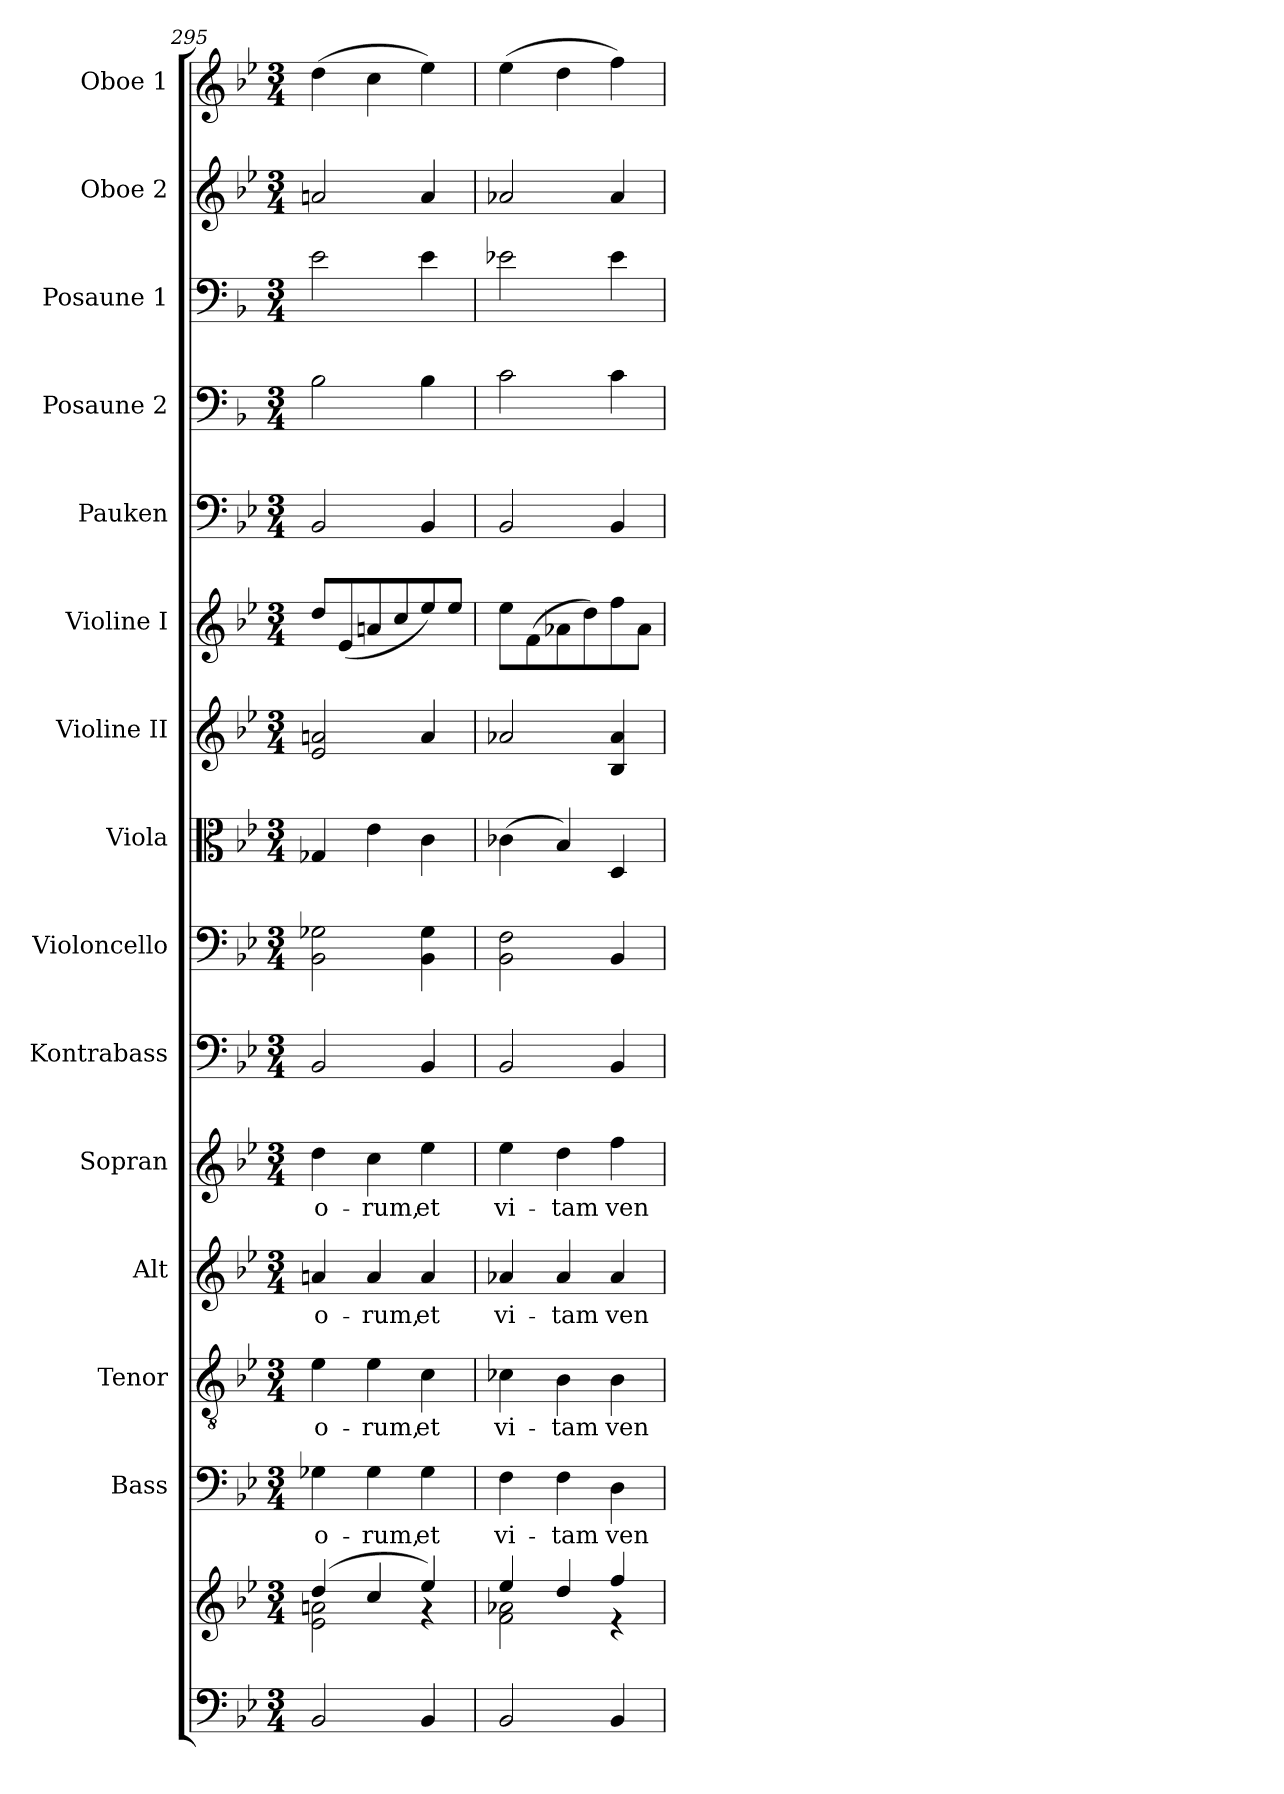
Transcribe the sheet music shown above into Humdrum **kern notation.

**kern	**kern	**kern	**text	**kern	**text	**kern	**text	**kern	**text	**kern	**kern	**kern	**kern	**kern	**kern	**kern	**kern	**kern	**kern
*part15	*part15	*part14	*part14	*part13	*part13	*part12	*part12	*part11	*part11	*part10	*part9	*part8	*part7	*part6	*part5	*part4	*part3	*part2	*part1
*staff16	*staff15	*staff14	*staff14	*staff13	*staff13	*staff12	*staff12	*staff11	*staff11	*staff10	*staff9	*staff8	*staff7	*staff6	*staff5	*staff4	*staff3	*staff2	*staff1
*	*	*I"Bass	*	*I"Tenor	*	*I"Alt	*	*I"Sopran	*	*I"Kontrabass	*I"Violoncello	*I"Viola	*I"Violine II	*I"Violine I	*I"Pauken	*I"Posaune 2	*I"Posaune 1	*I"Oboe 2	*I"Oboe 1
*	*	*I'B.	*	*I'T.	*	*I'A.	*	*I'S.	*	*I'Kb.	*I'Vc.	*I'Vla.	*I'Vl. II	*I'Vl. I	*I'Pk.	*I'Pos. 2	*I'Pos. 1	*I'Ob. 2	*I'Ob. 1
*clefF4	*clefG2	*clefF4	*	*clefGv2	*	*clefG2	*	*clefG2	*	*clefF4	*clefF4	*clefC3	*clefG2	*clefG2	*clefF4	*clefF4	*clefF4	*clefG2	*clefG2
*	*	*	*	*	*	*	*	*	*	*ITrd7c12	*	*	*	*	*	*ITrd4c7	*ITrd4c7	*	*
*k[b-e-]	*k[b-e-]	*k[b-e-]	*	*k[b-e-]	*	*k[b-e-]	*	*k[b-e-]	*	*k[b-e-]	*k[b-e-]	*k[b-e-]	*k[b-e-]	*k[b-e-]	*k[b-e-]	*k[b-e-]	*k[b-e-]	*k[b-e-]	*k[b-e-]
*B-:	*B-:	*B-:	*	*B-:	*	*B-:	*	*B-:	*	*B-:	*B-:	*B-:	*B-:	*B-:	*B-:	*B-:	*B-:	*B-:	*B-:
*M3/4	*M3/4	*M3/4	*	*M3/4	*	*M3/4	*	*M3/4	*	*M3/4	*M3/4	*M3/4	*M3/4	*M3/4	*M3/4	*M3/4	*M3/4	*M3/4	*M3/4
=295	=295	=295	=295	=295	=295	=295	=295	=295	=295	=295	=295	=295	=295	=295	=295	=295	=295	=295	=295
*	*^	*	*	*	*	*	*	*	*	*	*	*	*	*	*	*	*	*	*
!	!	!	!	!LO:LY:b	!	!LO:LY:b	!	!LO:LY:b	!	!LO:LY:b	!	!	!	!	!	!	!	!	!	!
2BB-/	(4dd/	2e-\ 2an\	4G-X\	-o-	4e-\	-o-	4an/	-o-	4dd\	-o-	2BBB-/	2BB-\ 2G-X\	4G-X/	2e-/ 2an/	8dd/L	2BB-/	2E-\	2A\	2an/	(>4dd\
.	.	.	.	.	.	.	.	.	.	.	.	.	.	.	(<8e-/	.	.	.	.	.
!	!	!	!	!LO:LY:b	!	!LO:LY:b	!	!LO:LY:b	!	!LO:LY:b	!	!	!	!	!	!	!	!	!	!
.	4cc/	.	4G-\	-rum,	4e-\	-rum,	4a/	-rum,	4cc\	-rum,	.	.	4e-\	.	8an/	.	.	.	.	4cc\
.	.	.	.	.	.	.	.	.	.	.	.	.	.	.	8cc/	.	.	.	.	.
!	!	!	!	!LO:LY:b	!	!LO:LY:b	!	!LO:LY:b	!	!LO:LY:b	!	!	!	!	!	!	!	!	!	!
4BB-/	4ee-/)	4rf	4G-\	et	4c\	et	4a/	et	4ee-\	et	4BBB-/	4BB-\ 4G-\	4c\	4a/	8ee-/)	4BB-/	4E-\	4A\	4a/	4ee-\)
.	.	.	.	.	.	.	.	.	.	.	.	.	.	.	8ee-/J	.	.	.	.	.
!!LO:PB:g=z
=296	=296	=296	=296	=296	=296	=296	=296	=296	=296	=296	=296	=296	=296	=296	=296	=296	=296	=296	=296	=296
!	!	!	!	!LO:LY:b	!	!LO:LY:b	!	!LO:LY:b	!	!LO:LY:b	!	!	!	!	!	!	!	!	!	!
2BB-/	4ee-/	2f\ 2a-X\	4F\	vi-	4c-X\	vi-	4a-X/	vi-	4ee-\	vi-	2BBB-/	2BB-\ 2F\	(>4c-X\	2a-X/	8ee-\L	2BB-/	2F\	2A-X\	2a-X/	(>4ee-\
.	.	.	.	.	.	.	.	.	.	.	.	.	.	.	(>8f\	.	.	.	.	.
!	!	!	!	!LO:LY:b	!	!LO:LY:b	!	!LO:LY:b	!	!LO:LY:b	!	!	!	!	!	!	!	!	!	!
.	4dd/	.	4F\	-tam	4B-\	-tam	4a-/	-tam	4dd\	-tam	.	.	4B-/)	.	8a-X\	.	.	.	.	4dd\
.	.	.	.	.	.	.	.	.	.	.	.	.	.	.	8dd\)	.	.	.	.	.
!	!	!	!	!LO:LY:b	!	!LO:LY:b	!	!LO:LY:b	!	!LO:LY:b	!	!	!	!	!	!	!	!	!	!
4BB-/	4ff/	4re	4D\	ven-	4B-\	ven-	4a-/	ven-	4ff\	ven-	4BBB-/	4BB-/	4D/	4B-/ 4a-/	8ff\	4BB-/	4F\	4A-\	4a-/	4ff\)
.	.	.	.	.	.	.	.	.	.	.	.	.	.	.	8a-\J	.	.	.	.	.
*	*v	*v	*	*	*	*	*	*	*	*	*	*	*	*	*	*	*	*	*	*
=	=	=	=	=	=	=	=	=	=	=	=	=	=	=	=	=	=	=	=
*-	*-	*-	*-	*-	*-	*-	*-	*-	*-	*-	*-	*-	*-	*-	*-	*-	*-	*-	*-
